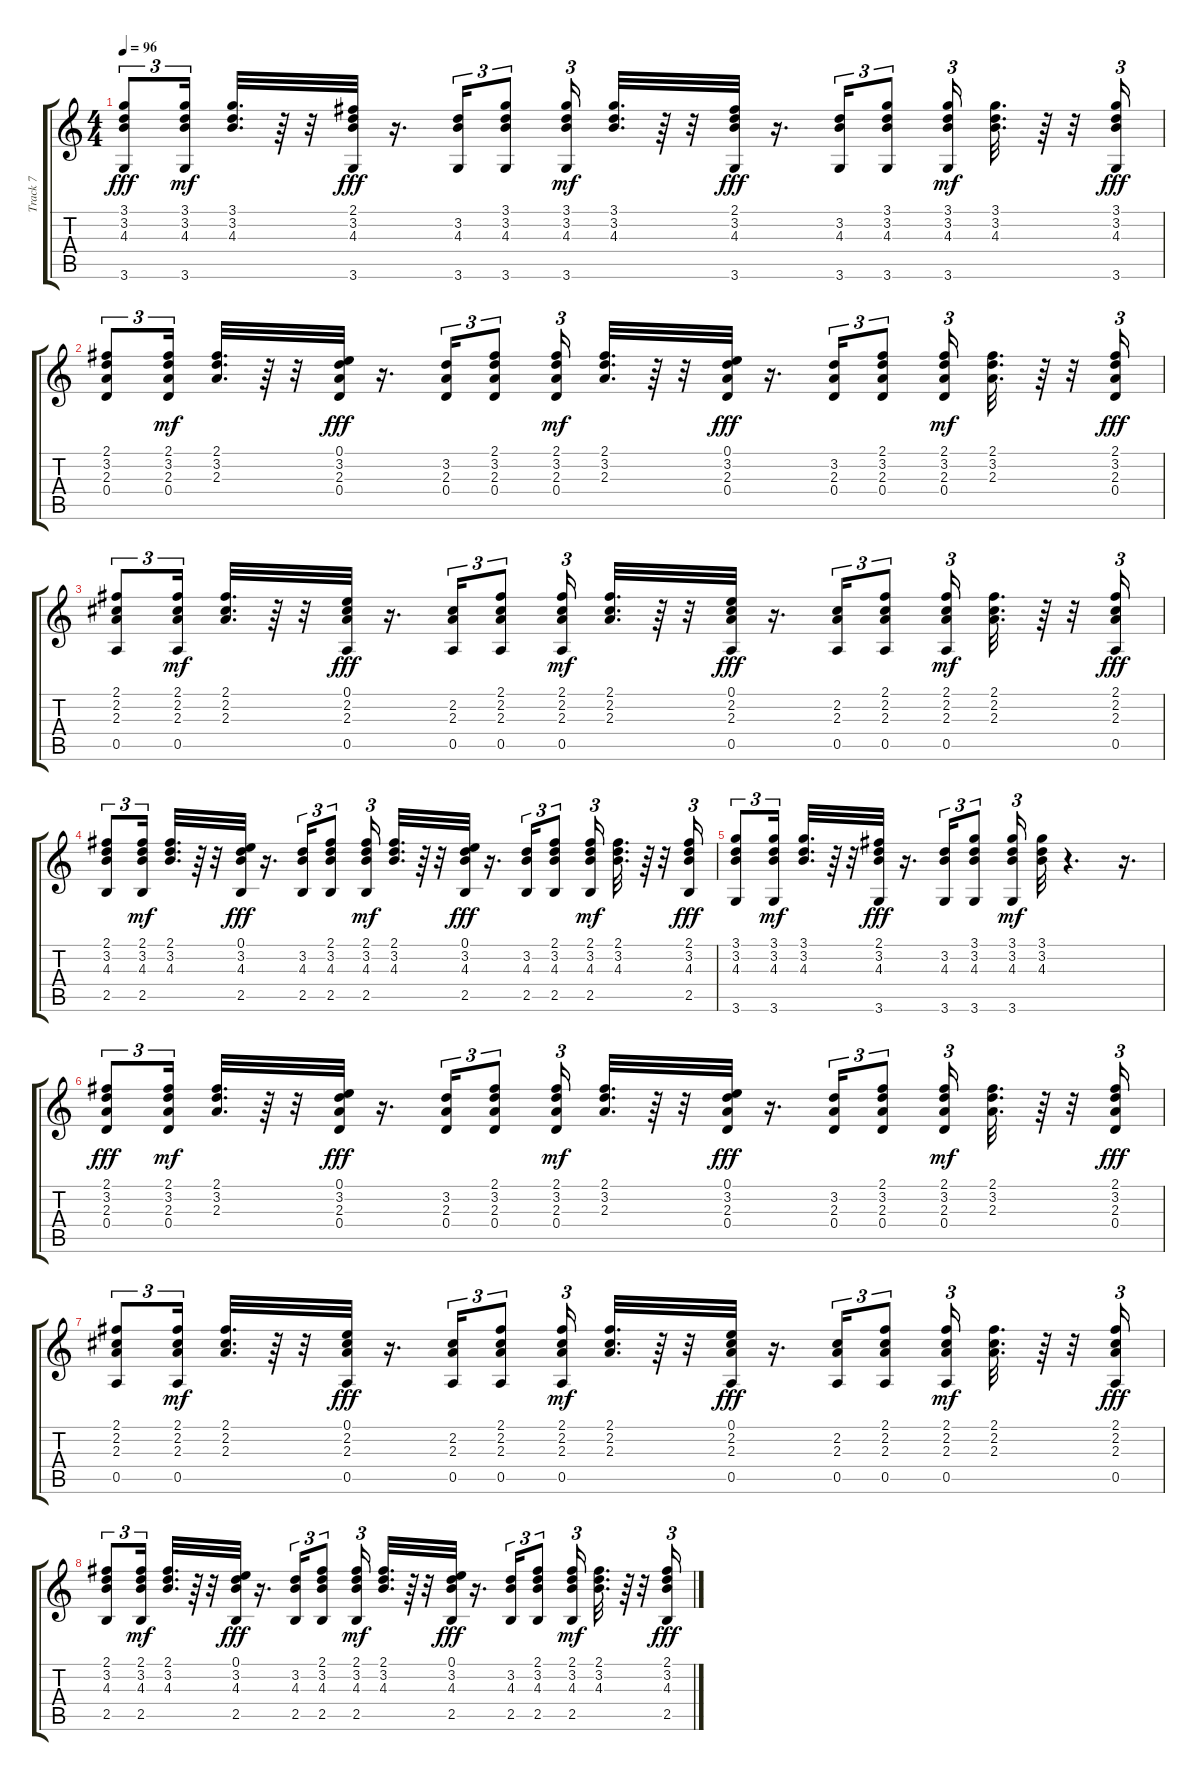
\track ("Track 7" "Track 7") {instrument distortionguitar}
\staff {score tabs}
\tuning (E4 B3 G3 D3 A2 E2) {hide}
\ts (4 4)
\tempo 96
\clef g2
\ks c
(3.1 3.2 4.3 3.6).8{tu (3 2) dy fff} (3.1 3.2 4.3 3.6).16{tu (3 2) dy mf} (3.1 3.2 4.3).32{d} r.64 r.32 (2.1 3.2 4.3 3.6).32{dy fff} r.16{d} (3.2 4.3 3.6).16{tu (3 2)} (3.1 3.2 4.3 3.6).8{tu (3 2)} (3.1 3.2 4.3 3.6).16{tu (3 2) dy mf} (3.1 3.2 4.3).32{d} r.64 r.32 (2.1 3.2 4.3 3.6).32{dy fff} r.16{d} (3.2 4.3 3.6).16{tu (3 2)} (3.1 3.2 4.3 3.6).8{tu (3 2)} (3.1 3.2 4.3 3.6).16{tu (3 2) dy mf} (3.1 3.2 4.3).32{d} r.64 r.32 (3.1 3.2 4.3 3.6).16{tu (3 2) dy fff} |
(2.1 3.2 2.3 0.4).8{tu (3 2)} (2.1 3.2 2.3 0.4).16{tu (3 2) dy mf} (2.1 3.2 2.3).32{d} r.64 r.32 (0.1 3.2 2.3 0.4).32{dy fff} r.16{d} (3.2 2.3 0.4).16{tu (3 2)} (2.1 3.2 2.3 0.4).8{tu (3 2)} (2.1 3.2 2.3 0.4).16{tu (3 2) dy mf} (2.1 3.2 2.3).32{d} r.64 r.32 (0.1 3.2 2.3 0.4).32{dy fff} r.16{d} (3.2 2.3 0.4).16{tu (3 2)} (2.1 3.2 2.3 0.4).8{tu (3 2)} (2.1 3.2 2.3 0.4).16{tu (3 2) dy mf} (2.1 3.2 2.3).32{d} r.64 r.32 (2.1 3.2 2.3 0.4).16{tu (3 2) dy fff} |
(2.1 2.2 2.3 0.5).8{tu (3 2)} (2.1 2.2 2.3 0.5).16{tu (3 2) dy mf} (2.1 2.2 2.3).32{d} r.64 r.32 (0.1 2.2 2.3 0.5).32{dy fff} r.16{d} (2.2 2.3 0.5).16{tu (3 2)} (2.1 2.2 2.3 0.5).8{tu (3 2)} (2.1 2.2 2.3 0.5).16{tu (3 2) dy mf} (2.1 2.2 2.3).32{d} r.64 r.32 (0.1 2.2 2.3 0.5).32{dy fff} r.16{d} (2.2 2.3 0.5).16{tu (3 2)} (2.1 2.2 2.3 0.5).8{tu (3 2)} (2.1 2.2 2.3 0.5).16{tu (3 2) dy mf} (2.1 2.2 2.3).32{d} r.64 r.32 (2.1 2.2 2.3 0.5).16{tu (3 2) dy fff} |
(2.1 3.2 4.3 2.5).8{tu (3 2)} (2.1 3.2 4.3 2.5).16{tu (3 2) dy mf} (2.1 3.2 4.3).32{d} r.64 r.32 (0.1 3.2 4.3 2.5).32{dy fff} r.16{d} (3.2 4.3 2.5).16{tu (3 2)} (2.1 3.2 4.3 2.5).8{tu (3 2)} (2.1 3.2 4.3 2.5).16{tu (3 2) dy mf} (2.1 3.2 4.3).32{d} r.64 r.32 (0.1 3.2 4.3 2.5).32{dy fff} r.16{d} (3.2 4.3 2.5).16{tu (3 2)} (2.1 3.2 4.3 2.5).8{tu (3 2)} (2.1 3.2 4.3 2.5).16{tu (3 2) dy mf} (2.1 3.2 4.3).32{d} r.64 r.32 (2.1 3.2 4.3 2.5).16{tu (3 2) dy fff} |
(3.1 3.2 4.3 3.6).8{tu (3 2)} (3.1 3.2 4.3 3.6).16{tu (3 2) dy mf} (3.1 3.2 4.3).32{d} r.64 r.32 (2.1 3.2 4.3 3.6).32{dy fff} r.16{d} (3.2 4.3 3.6).16{tu (3 2)} (3.1 3.2 4.3 3.6).8{tu (3 2)} (3.1 3.2 4.3 3.6).16{tu (3 2) dy mf} (3.1 3.2 4.3).32 r.4{d} r.16{d} |
(2.1 3.2 2.3 0.4).8{tu (3 2) dy fff} (2.1 3.2 2.3 0.4).16{tu (3 2) dy mf} (2.1 3.2 2.3).32{d} r.64 r.32 (0.1 3.2 2.3 0.4).32{dy fff} r.16{d} (3.2 2.3 0.4).16{tu (3 2)} (2.1 3.2 2.3 0.4).8{tu (3 2)} (2.1 3.2 2.3 0.4).16{tu (3 2) dy mf} (2.1 3.2 2.3).32{d} r.64 r.32 (0.1 3.2 2.3 0.4).32{dy fff} r.16{d} (3.2 2.3 0.4).16{tu (3 2)} (2.1 3.2 2.3 0.4).8{tu (3 2)} (2.1 3.2 2.3 0.4).16{tu (3 2) dy mf} (2.1 3.2 2.3).32{d} r.64 r.32 (2.1 3.2 2.3 0.4).16{tu (3 2) dy fff} |
(2.1 2.2 2.3 0.5).8{tu (3 2)} (2.1 2.2 2.3 0.5).16{tu (3 2) dy mf} (2.1 2.2 2.3).32{d} r.64 r.32 (0.1 2.2 2.3 0.5).32{dy fff} r.16{d} (2.2 2.3 0.5).16{tu (3 2)} (2.1 2.2 2.3 0.5).8{tu (3 2)} (2.1 2.2 2.3 0.5).16{tu (3 2) dy mf} (2.1 2.2 2.3).32{d} r.64 r.32 (0.1 2.2 2.3 0.5).32{dy fff} r.16{d} (2.2 2.3 0.5).16{tu (3 2)} (2.1 2.2 2.3 0.5).8{tu (3 2)} (2.1 2.2 2.3 0.5).16{tu (3 2) dy mf} (2.1 2.2 2.3).32{d} r.64 r.32 (2.1 2.2 2.3 0.5).16{tu (3 2) dy fff} |
(2.1 3.2 4.3 2.5).8{tu (3 2)} (2.1 3.2 4.3 2.5).16{tu (3 2) dy mf} (2.1 3.2 4.3).32{d} r.64 r.32 (0.1 3.2 4.3 2.5).32{dy fff} r.16{d} (3.2 4.3 2.5).16{tu (3 2)} (2.1 3.2 4.3 2.5).8{tu (3 2)} (2.1 3.2 4.3 2.5).16{tu (3 2) dy mf} (2.1 3.2 4.3).32{d} r.64 r.32 (0.1 3.2 4.3 2.5).32{dy fff} r.16{d} (3.2 4.3 2.5).16{tu (3 2)} (2.1 3.2 4.3 2.5).8{tu (3 2)} (2.1 3.2 4.3 2.5).16{tu (3 2) dy mf} (2.1 3.2 4.3).32{d} r.64 r.32 (2.1 3.2 4.3 2.5).16{tu (3 2) dy fff}
